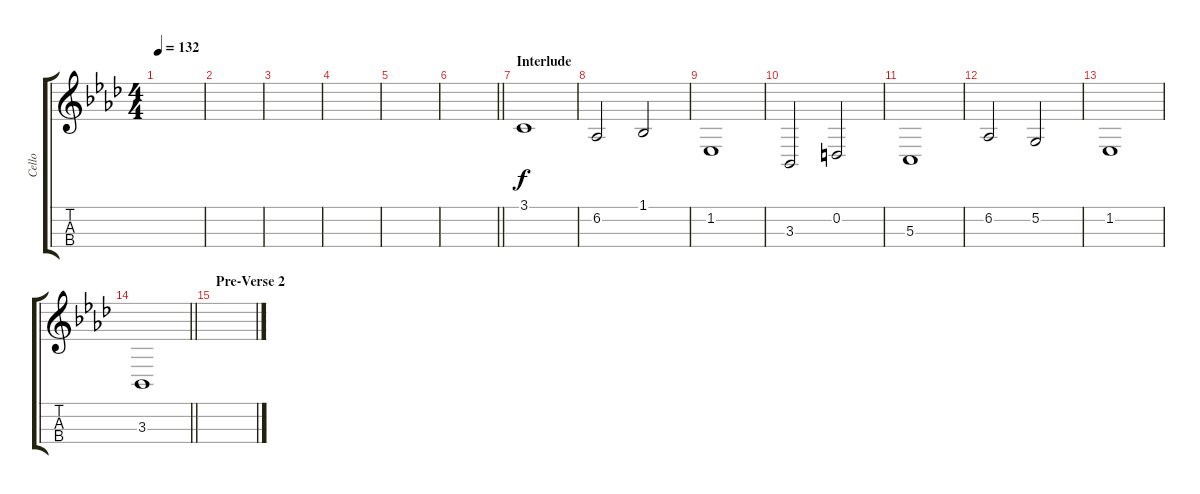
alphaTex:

\track ("Cello" "Cello") {instrument cello}
\staff {score tabs}
\tuning (A3 D3 G2 C2) {hide}
\ts (4 4)
\tempo 132
\clef g2
\ks ab
|
|
|
|
|
\barLineRight lightlight
|
\section ("" "Interlude")
3.1.1 |
6.2.2 1.1.2 |
1.2.1 |
3.3.2 0.2.2 |
5.3.1 |
6.2.2 5.2.2 |
1.2.1 |
\barLineRight lightlight
3.3.1 |
\section ("" "Pre-Verse 2")
